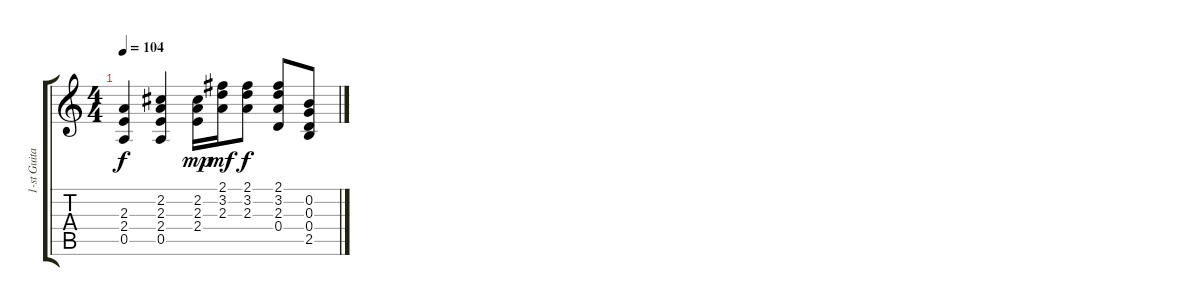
\track ("1-st Guitar" "1-st Guita") {instrument distortionguitar}
\staff {score tabs}
\tuning (E4 B3 G3 D3 A2 E2) {hide}
\ts (4 4)
\tempo 104
\clef g2
\ks c
(2.3 2.4 0.5).4{dy f volume 0} (2.2 2.3 2.4 0.5).4 (2.2 2.3 2.4).16{dy mp} (2.1 3.2 2.3).16{dy mf} (2.1 3.2 2.3).8{dy f} (2.1 3.2 2.3 0.4).8 (0.2 0.3 0.4 2.5).8
